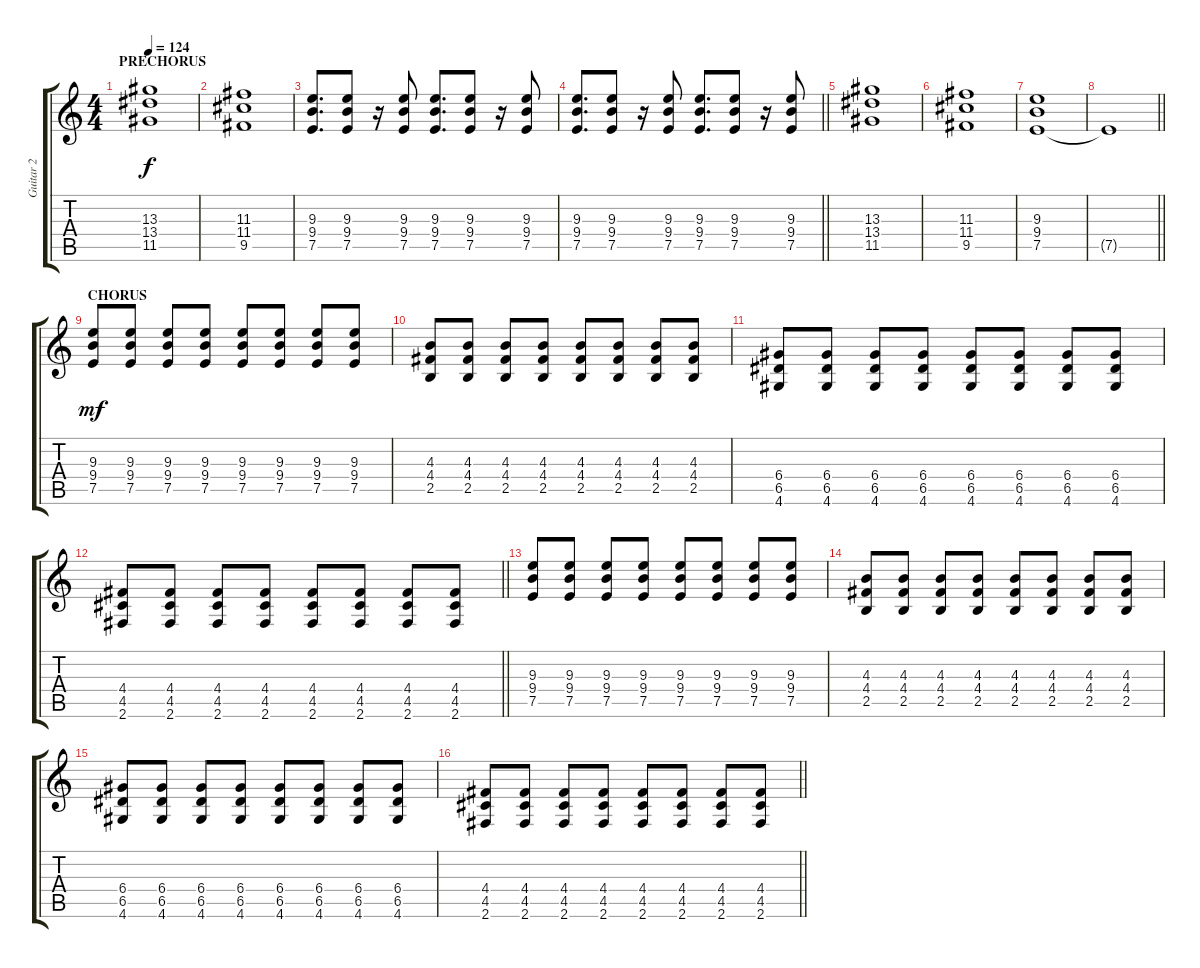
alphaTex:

\track ("Guitar 2" "Guitar 2") {instrument overdrivenguitar}
\staff {score tabs}
\tuning (E4 B3 G3 D3 A2 E2) {hide}
\ts (4 4)
\section ("" "PRECHORUS")
\tempo 124
\clef g2
\ks c
(13.3 13.4 11.5).1{dy f} |
(11.3 11.4 9.5).1 |
(9.3 9.4 7.5).8{d} (9.3 9.4 7.5).8 r.16 (9.3 9.4 7.5).8 (9.3 9.4 7.5).8{d} (9.3 9.4 7.5).8 r.16 (9.3 9.4 7.5).8 |
\barLineRight lightlight
(9.3 9.4 7.5).8{d} (9.3 9.4 7.5).8 r.16 (9.3 9.4 7.5).8 (9.3 9.4 7.5).8{d} (9.3 9.4 7.5).8 r.16 (9.3 9.4 7.5).8 |
\section ("" "")
(13.3 13.4 11.5).1 |
(11.3 11.4 9.5).1 |
(9.3 9.4 7.5).1 |
\barLineRight lightlight
7.5{t}.1 |
\section ("" "CHORUS")
(9.3 9.4 7.5).8{dy mf} (9.3 9.4 7.5).8 (9.3 9.4 7.5).8 (9.3 9.4 7.5).8 (9.3 9.4 7.5).8 (9.3 9.4 7.5).8 (9.3 9.4 7.5).8 (9.3 9.4 7.5).8 |
(4.3 4.4 2.5).8 (4.3 4.4 2.5).8 (4.3 4.4 2.5).8 (4.3 4.4 2.5).8 (4.3 4.4 2.5).8 (4.3 4.4 2.5).8 (4.3 4.4 2.5).8 (4.3 4.4 2.5).8 |
(6.4 6.5 4.6).8 (6.4 6.5 4.6).8 (6.4 6.5 4.6).8 (6.4 6.5 4.6).8 (6.4 6.5 4.6).8 (6.4 6.5 4.6).8 (6.4 6.5 4.6).8 (6.4 6.5 4.6).8 |
\barLineRight lightlight
(4.4 4.5 2.6).8 (4.4 4.5 2.6).8 (4.4 4.5 2.6).8 (4.4 4.5 2.6).8 (4.4 4.5 2.6).8 (4.4 4.5 2.6).8 (4.4 4.5 2.6).8 (4.4 4.5 2.6).8 |
\section ("" "")
(9.3 9.4 7.5).8 (9.3 9.4 7.5).8 (9.3 9.4 7.5).8 (9.3 9.4 7.5).8 (9.3 9.4 7.5).8 (9.3 9.4 7.5).8 (9.3 9.4 7.5).8 (9.3 9.4 7.5).8 |
(4.3 4.4 2.5).8 (4.3 4.4 2.5).8 (4.3 4.4 2.5).8 (4.3 4.4 2.5).8 (4.3 4.4 2.5).8 (4.3 4.4 2.5).8 (4.3 4.4 2.5).8 (4.3 4.4 2.5).8 |
(6.4 6.5 4.6).8 (6.4 6.5 4.6).8 (6.4 6.5 4.6).8 (6.4 6.5 4.6).8 (6.4 6.5 4.6).8 (6.4 6.5 4.6).8 (6.4 6.5 4.6).8 (6.4 6.5 4.6).8 |
\barLineRight lightlight
(4.4 4.5 2.6).8 (4.4 4.5 2.6).8 (4.4 4.5 2.6).8 (4.4 4.5 2.6).8 (4.4 4.5 2.6).8 (4.4 4.5 2.6).8 (4.4 4.5 2.6).8 (4.4 4.5 2.6).8
